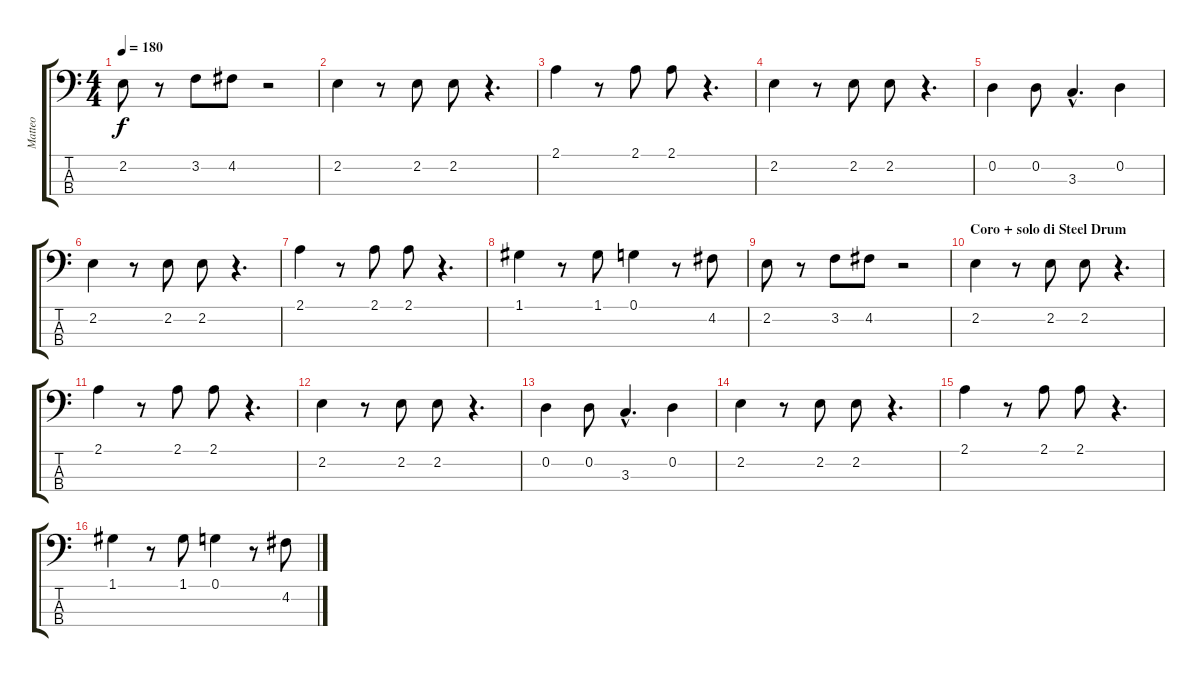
\track ("Matteo" "Matteo") {instrument electricbasspick}
\staff {score tabs}
\tuning (G2 D2 A1 E1) {hide}
\ts (4 4)
\tempo 180
\clef f4
\ks c
2.2.8{dy f} r.8 3.2.8 4.2.8 r.2 |
2.2.4 r.8 2.2.8 2.2.8 r.4{d} |
2.1.4 r.8 2.1.8 2.1.8 r.4{d} |
2.2.4 r.8 2.2.8 2.2.8 r.4{d} |
0.2.4 0.2.8 3.3{hac}.4{d} 0.2.4 |
2.2.4 r.8 2.2.8 2.2.8 r.4{d} |
2.1.4 r.8 2.1.8 2.1.8 r.4{d} |
1.1.4 r.8 1.1.8 0.1.4 r.8 4.2.8 |
2.2.8 r.8 3.2.8 4.2.8 r.2 |
\section ("" "Coro + solo di Steel Drum")
2.2.4{volume 12} r.8 2.2.8 2.2.8 r.4{d} |
2.1.4 r.8 2.1.8 2.1.8 r.4{d} |
2.2.4 r.8 2.2.8 2.2.8 r.4{d} |
0.2.4 0.2.8 3.3{hac}.4{d} 0.2.4 |
2.2.4{volume 8} r.8 2.2.8 2.2.8 r.4{d} |
2.1.4 r.8 2.1.8 2.1.8 r.4{d} |
1.1.4 r.8 1.1.8 0.1.4 r.8 4.2.8
